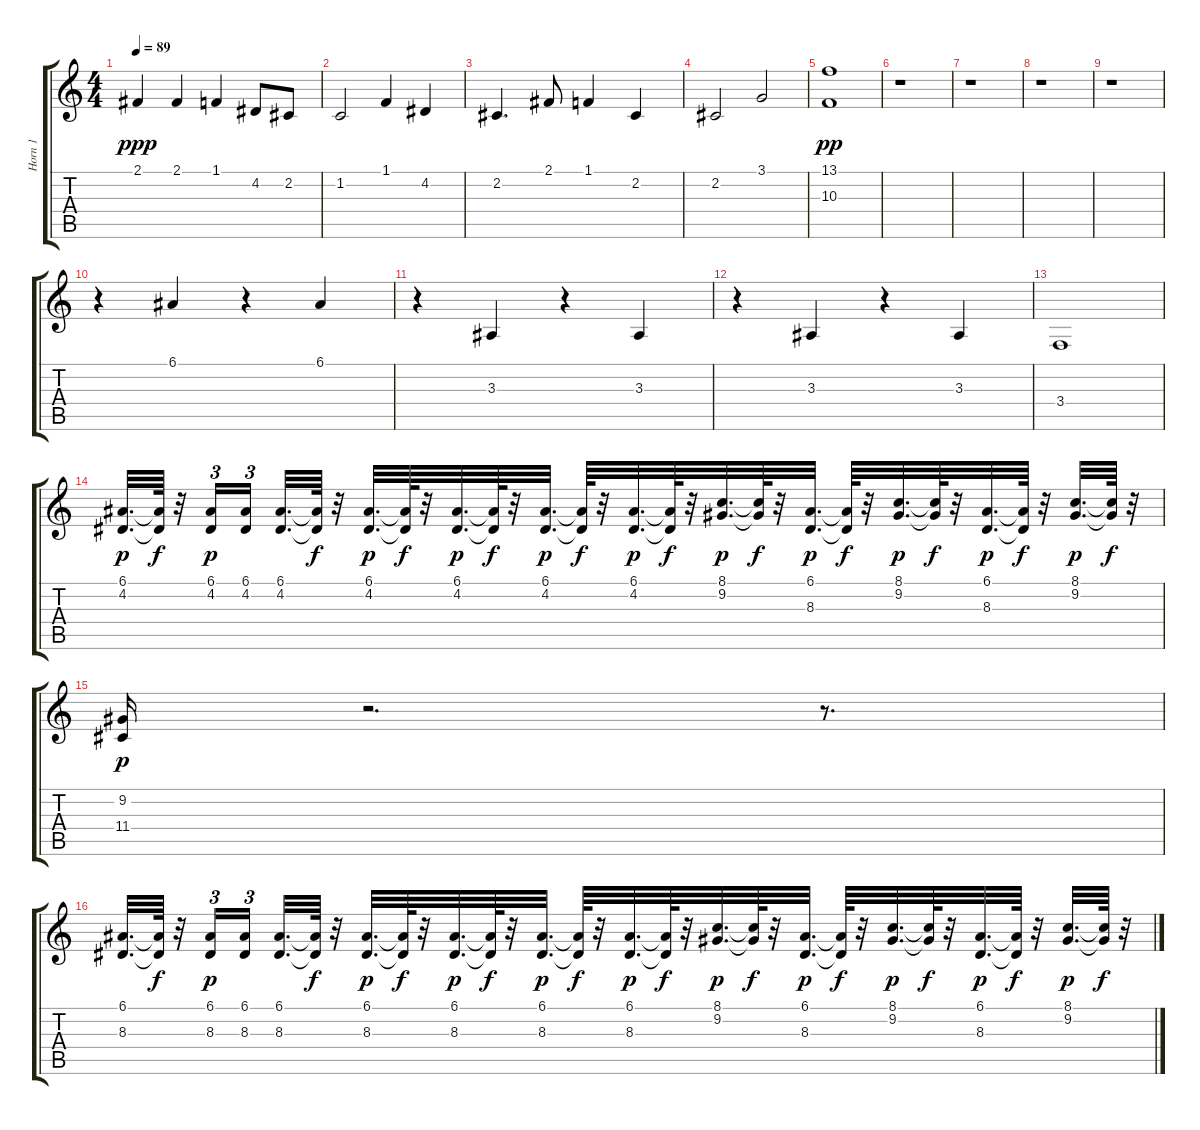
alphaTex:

\track ("Horn 1" "Horn 1") {instrument frenchhorn}
\staff {score tabs}
\tuning (E4 B3 G3 D3 A2 E2) {hide}
\ts (4 4)
\tempo 89
\clef g2
\ks c
2.1.4{dy ppp} 2.1.4 1.1.4 4.2.8 2.2.8 |
1.2.2 1.1.4 4.2.4 |
2.2.4{d} 2.1.8 1.1.4 2.2.4 |
2.2.2 3.1.2 |
(13.1 10.3).1{dy pp} |
r.1 |
r.1 |
r.1 |
r.1 |
r.4 6.1.4 r.4 6.1.4 |
r.4 3.3.4 r.4 3.3.4 |
r.4 3.3.4 r.4 3.3.4 |
3.4.1 |
(6.1 4.2).32{d dy p} (6.1{t} 4.2{t}).64{dy f} r.32 (6.1 4.2).16{tu (3 2) dy p} (6.1 4.2).16{tu (3 2) beam splitsecondary} (6.1 4.2).32{d} (6.1{t} 4.2{t}).64{dy f} r.32 (6.1 4.2).32{d dy p} (6.1{t} 4.2{t}).64{dy f} r.32 (6.1 4.2).32{d dy p} (6.1{t} 4.2{t}).64{dy f} r.32 (6.1 4.2).32{d dy p} (6.1{t} 4.2{t}).64{dy f} r.32 (6.1 4.2).32{d dy p} (6.1{t} 4.2{t}).64{dy f} r.32 (8.1 9.2).32{d dy p} (8.1{t} 9.2{t}).64{dy f} r.32 (6.1 8.3).32{d dy p} (6.1{t} 8.3{t}).64{dy f} r.32 (8.1 9.2).32{d dy p} (8.1{t} 9.2{t}).64{dy f} r.32 (6.1 8.3).32{d dy p} (6.1{t} 8.3{t}).64{dy f} r.32 (8.1 9.2).32{d dy p} (8.1{t} 9.2{t}).64{dy f} r.32 |
(9.2 11.4).16{dy p} r.2{d} r.8{d} |
(6.1 8.3).32{d} (6.1{t} 8.3{t}).64{dy f} r.32 (6.1 8.3).16{tu (3 2) dy p} (6.1 8.3).16{tu (3 2) beam splitsecondary} (6.1 8.3).32{d} (6.1{t} 8.3{t}).64{dy f} r.32 (6.1 8.3).32{d dy p} (6.1{t} 8.3{t}).64{dy f} r.32 (6.1 8.3).32{d dy p} (6.1{t} 8.3{t}).64{dy f} r.32 (6.1 8.3).32{d dy p} (6.1{t} 8.3{t}).64{dy f} r.32 (6.1 8.3).32{d dy p} (6.1{t} 8.3{t}).64{dy f} r.32 (8.1 9.2).32{d dy p} (8.1{t} 9.2{t}).64{dy f} r.32 (6.1 8.3).32{d dy p} (6.1{t} 8.3{t}).64{dy f} r.32 (8.1 9.2).32{d dy p} (8.1{t} 9.2{t}).64{dy f} r.32 (6.1 8.3).32{d dy p} (6.1{t} 8.3{t}).64{dy f} r.32 (8.1 9.2).32{d dy p} (8.1{t} 9.2{t}).64{dy f} r.32
